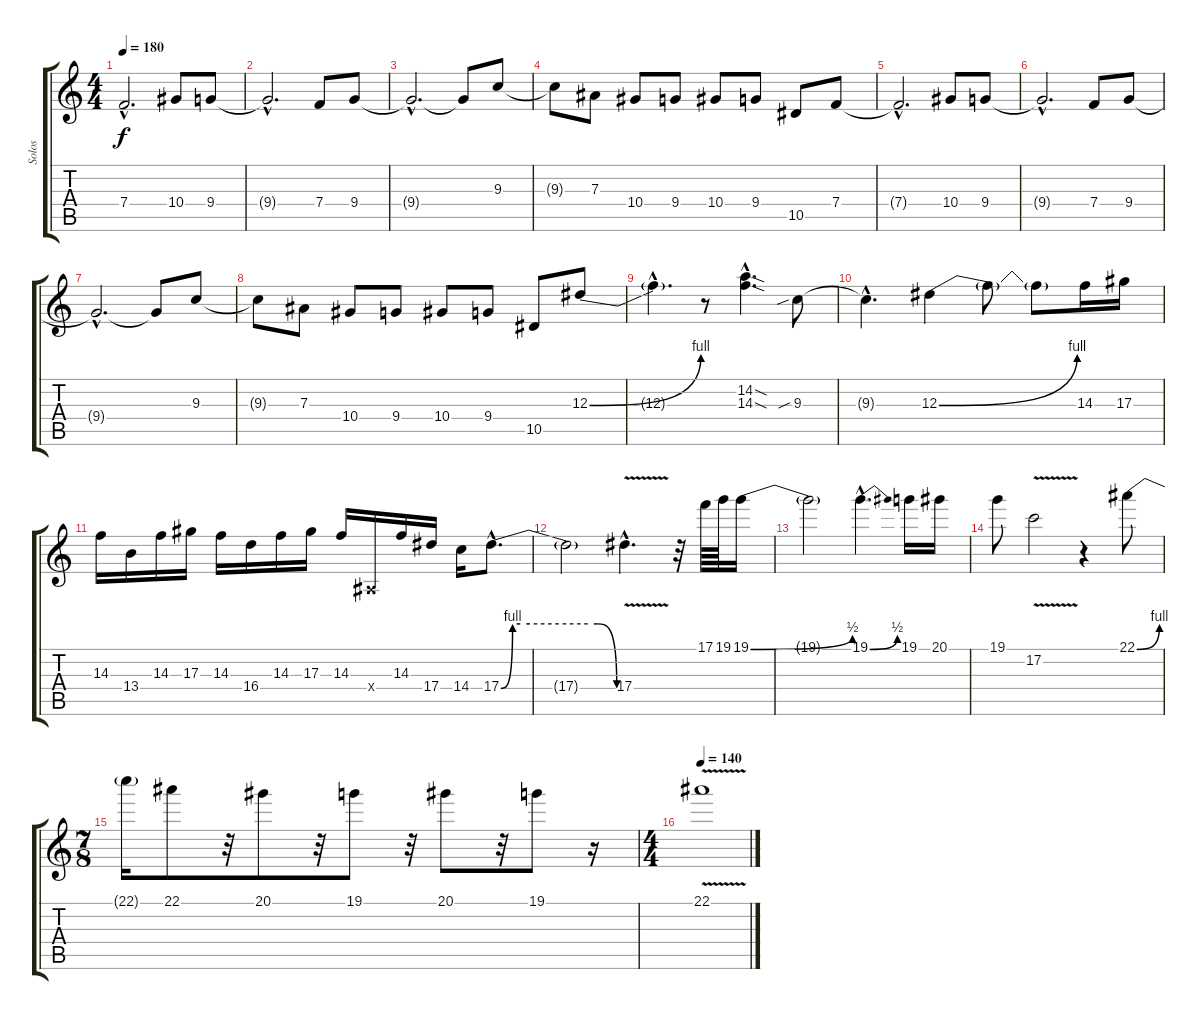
\track ("Solos" "Solos") {instrument distortionguitar}
\staff {score tabs}
\tuning (C4 G3 Eb3 Bb2 F2 C2) {hide}
\ts (4 4)
\tempo 180
\clef g2
\ks c
7.4{hac t}.2{d dy f} 10.4.8 9.4.8 |
9.4{hac t}.2{d} 7.4.8 9.4.8 |
9.4{hac t}.2{d} 9.4{t}.8 9.3.8 |
9.3{t}.8 7.3.8 10.4.8 9.4.8 10.4.8 9.4.8 10.5.8 7.4.8 |
7.4{hac t}.2{d} 10.4.8 9.4.8 |
9.4{hac t}.2{d} 7.4.8 9.4.8 |
9.4{hac t}.2{d} 9.4{t}.8 9.3.8 |
9.3{t}.8 7.3.8 10.4.8 9.4.8 10.4.8 9.4.8 10.5.8 12.3{be (bend 0 0 60 4)}.8 |
12.3{hac t}.4{d} r.8 (14.2{sod hac} 14.3{sod hac}).4{d} 9.3{sib}.8 |
9.3{hac t}.4{d} 12.3{be (bend 0 0 60 4)}.4 12.3{t}.8 12.3{t}.8 14.3.16 17.3.16 |
14.3.16 13.4.16 14.3.16 17.3.16 14.3.16 16.4.16 14.3.16 17.3.16 14.3.16 0.4{x}.16 14.3.16 17.4.16 14.4.16 17.4{be (custom 0 0 6 4 10 4 15 4 30 4 45 4 50 4 60 0) hac}.8{d} |
17.4{t}.2 17.4{v hac}.4{d} r.32 17.1.64 19.1.64 19.1{be (bend 0 0 60 2)}.16 |
19.1{t}.2 19.1{be (bend 0 0 60 2) hac}.4{d} 19.1.16 20.1.16 |
19.1.8 17.2{v}.2 r.4 22.1{be (bend 0 0 60 4)}.8 |
\ts (7 8)
22.1{t}.16 22.1.8 r.32 20.1.8 r.32 19.1.8 r.32 20.1.8 r.32 19.1.8 r.16 |
\ts (4 4)
\tempo 140
22.1{v}.1
